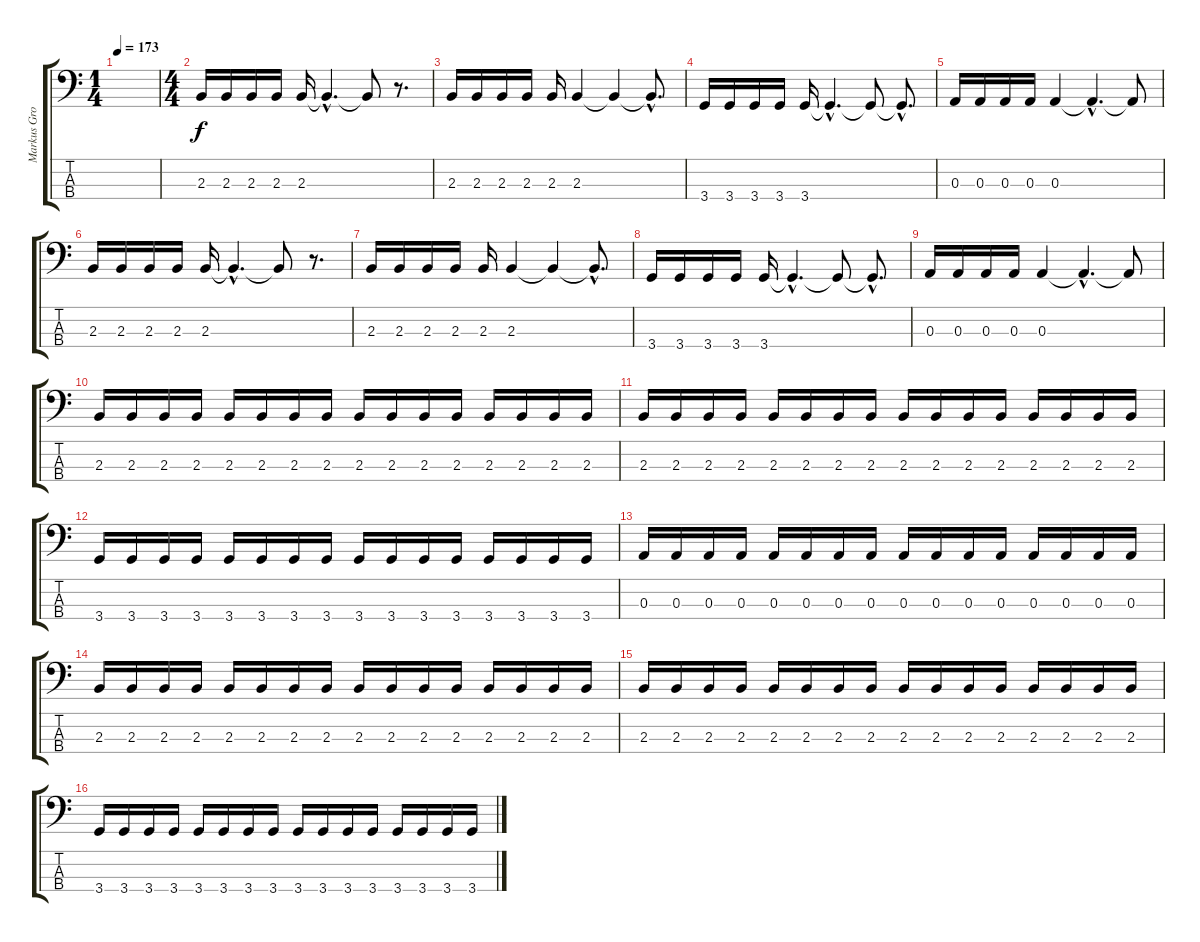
\track ("Markus Grosskopf" "Markus Gro") {instrument electricbasspick}
\staff {score tabs}
\tuning (G2 D2 A1 E1) {hide}
\ts (1 4)
\tempo 173
\clef f4
\ks c
|
\ts (4 4)
2.3.16 2.3.16 2.3.16 2.3.16 2.3.16 2.3{hac t}.4{d} 2.3{t}.8 r.8{d} |
2.3.16 2.3.16 2.3.16 2.3.16 2.3.16 2.3.4 2.3{t}.4 2.3{hac t}.8{d} |
3.4.16 3.4.16 3.4.16 3.4.16 3.4.16 3.4{hac t}.4{d} 3.4{t}.8 3.4{hac t}.8{d} |
0.3.16 0.3.16 0.3.16 0.3.16 0.3.4 0.3{hac t}.4{d} 0.3{t}.8 |
2.3.16 2.3.16 2.3.16 2.3.16 2.3.16 2.3{hac t}.4{d} 2.3{t}.8 r.8{d} |
2.3.16 2.3.16 2.3.16 2.3.16 2.3.16 2.3.4 2.3{t}.4 2.3{hac t}.8{d} |
3.4.16 3.4.16 3.4.16 3.4.16 3.4.16 3.4{hac t}.4{d} 3.4{t}.8 3.4{hac t}.8{d} |
0.3.16 0.3.16 0.3.16 0.3.16 0.3.4 0.3{hac t}.4{d} 0.3{t}.8 |
2.3.16 2.3.16 2.3.16 2.3.16 2.3.16 2.3.16 2.3.16 2.3.16 2.3.16 2.3.16 2.3.16 2.3.16 2.3.16 2.3.16 2.3.16 2.3.16 |
2.3.16 2.3.16 2.3.16 2.3.16 2.3.16 2.3.16 2.3.16 2.3.16 2.3.16 2.3.16 2.3.16 2.3.16 2.3.16 2.3.16 2.3.16 2.3.16 |
3.4.16 3.4.16 3.4.16 3.4.16 3.4.16 3.4.16 3.4.16 3.4.16 3.4.16 3.4.16 3.4.16 3.4.16 3.4.16 3.4.16 3.4.16 3.4.16 |
0.3.16 0.3.16 0.3.16 0.3.16 0.3.16 0.3.16 0.3.16 0.3.16 0.3.16 0.3.16 0.3.16 0.3.16 0.3.16 0.3.16 0.3.16 0.3.16 |
2.3.16 2.3.16 2.3.16 2.3.16 2.3.16 2.3.16 2.3.16 2.3.16 2.3.16 2.3.16 2.3.16 2.3.16 2.3.16 2.3.16 2.3.16 2.3.16 |
2.3.16 2.3.16 2.3.16 2.3.16 2.3.16 2.3.16 2.3.16 2.3.16 2.3.16 2.3.16 2.3.16 2.3.16 2.3.16 2.3.16 2.3.16 2.3.16 |
3.4.16 3.4.16 3.4.16 3.4.16 3.4.16 3.4.16 3.4.16 3.4.16 3.4.16 3.4.16 3.4.16 3.4.16 3.4.16 3.4.16 3.4.16 3.4.16
